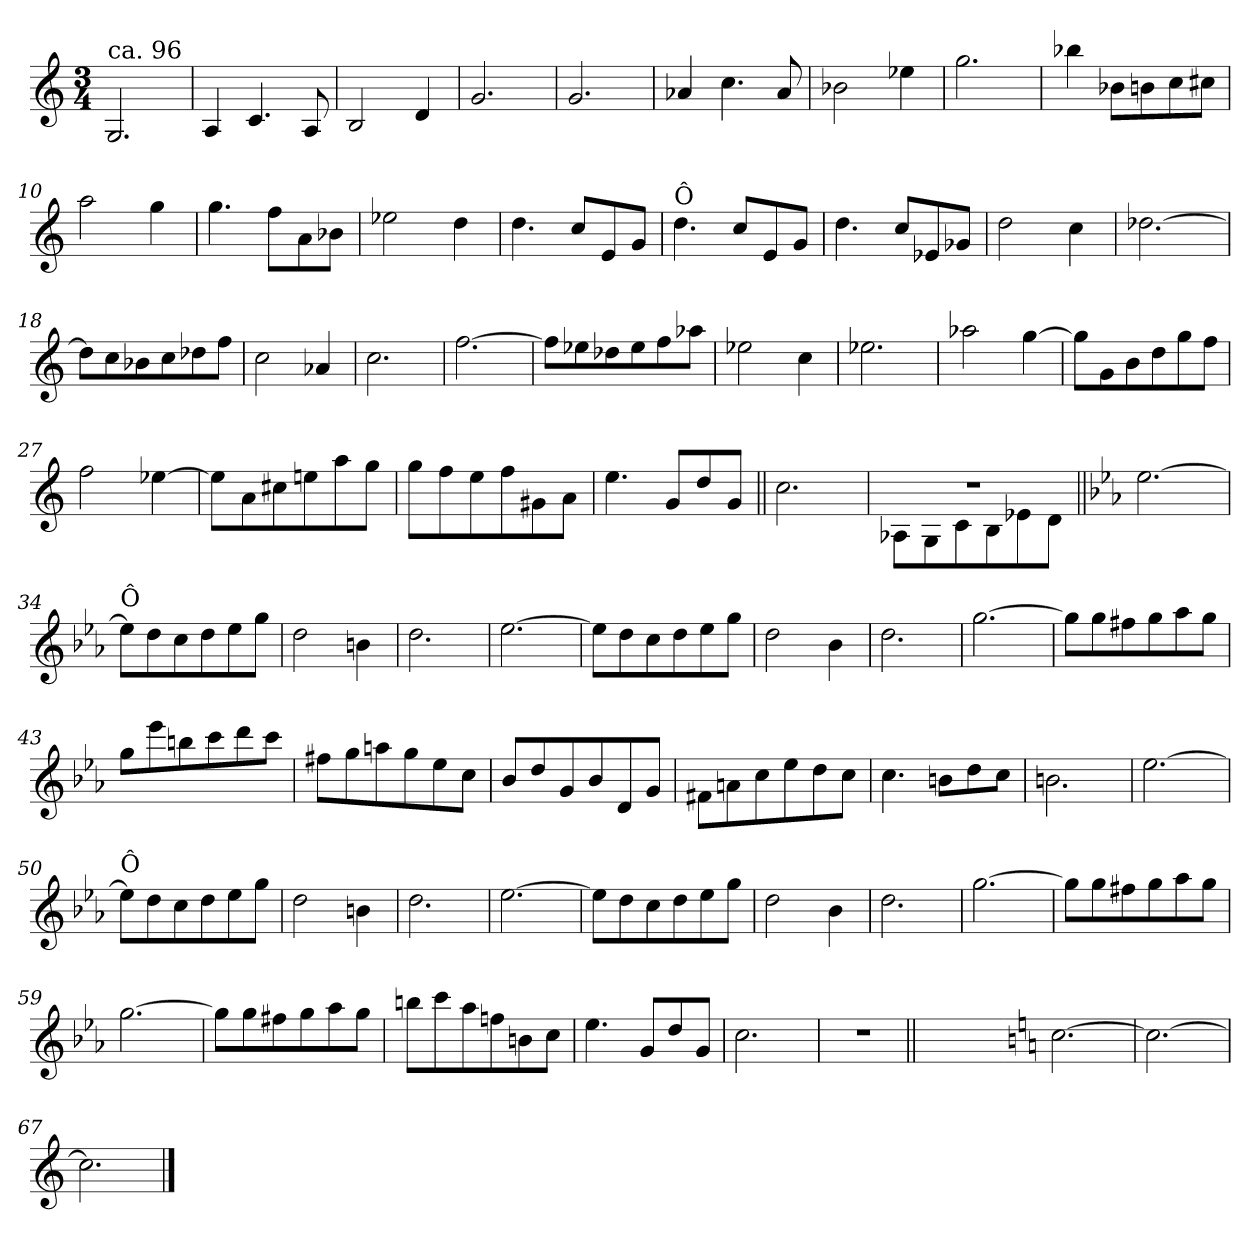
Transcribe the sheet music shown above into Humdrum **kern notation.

**kern
*part1
*staff1
*clefG2
*k[]
*C:
*M3/4
=1
*^
!LO:TX:a:t=ca. 96	!
2.G/	2.ryy
=2	=2
4A/	2.ryy
4.c/	.
8A/	.
=3	=3
2B/	2.ryy
4d/	.
=4	=4
2.g/	2.ryy
=5	=5
2.g/	2.ryy
!!LO:LB:g=z	!!
=6	=6
4a-X/	2.ryy
4.cc\	.
8a-/	.
=7	=7
2b-X\	2.ryy
4ee-X\	.
=8	=8
2.gg\	2.ryy
=9	=9
4bb-X\	2.ryy
8b-X\L	.
8bn\	.
8cc\	.
8cc#X\J	.
=10	=10
2aa\	2.ryy
4gg\	.
!!LO:LB:g=z	!!
=11	=11
4.gg\	2.ryy
8ff\L	.
8a\	.
8b-X\J	.
=12	=12
2ee-X\	2.ryy
4dd\	.
=13	=13
4.dd\	2.ryy
8cc/L	.
8e/	.
8g/J	.
=14	=14
!LO:TX:a:t=Ô	!
4.dd\	2.ryy
8cc/L	.
8e/	.
8g/J	.
=15	=15
4.dd\	2.ryy
8cc/L	.
8e-X/	.
8g-X/J	.
!!LO:LB:g=z	!!
=16	=16
2dd\	2.ryy
4cc\	.
=17	=17
[<2.dd-X\	2.ryy
=18	=18
8dd-\L]	2.ryy
8cc\	.
8b-X\	.
8cc\	.
8dd-X\	.
8ff\J	.
=19	=19
2cc\	2.ryy
4a-X/	.
=20	=20
2.cc\	2.ryy
!!LO:LB:g=z	!!
=21	=21
[<2.ff\	2.ryy
=22	=22
8ff\L]	2.ryy
8ee-X\	.
8dd-X\	.
8ee-\	.
8ff\	.
8aa-X\J	.
=23	=23
2ee-X\	2.ryy
4cc\	.
=24	=24
2.ee-X\	2.ryy
=25	=25
2aa-X\	2.ryy
[<4gg\	.
!!LO:LB:g=z	!!
=26	=26
8gg\L]	2.ryy
8g\	.
8b\	.
8dd\	.
8gg\	.
8ff\J	.
=27	=27
2ff\	2.ryy
[<4ee-X\	.
=28	=28
8ee-\L]	2.ryy
8a\	.
8cc#X\	.
8een\	.
8aa\	.
8gg\J	.
=29	=29
8gg\L	2.ryy
8ff\	.
8ee\	.
8ff\	.
8g#X\	.
8a\J	.
=30	=30
4.ee\	2.ryy
8g/L	.
8dd/	.
8g/J	.
!!LO:LB:g=z	!!
=31||	=31||
2.cc\	2.ryy
=32	=32
*	*^
2.r	8A-X!\L	2.ryy
.	8G!\	.
.	8c!\	.
.	8B!\	.
.	8e-X!\	.
.	8d!\J	.
*v	*v	*v
=33||
*k[b-e-a-]
*E-:
*^
[<2.ee-\	2.ryy
=34	=34
!LO:TX:a:t=Ô	!
8ee-\L]	2.ryy
8dd\	.
8cc\	.
8dd\	.
8ee-\	.
8gg\J	.
=35	=35
2dd\	2.ryy
4bn\	.
!!LO:LB:g=z	!!
=36	=36
2.dd\	2.ryy
=37	=37
[<2.ee-\	2.ryy
=38	=38
8ee-\L]	2.ryy
8dd\	.
8cc\	.
8dd\	.
8ee-\	.
8gg\J	.
=39	=39
2dd\	2.ryy
4b-\	.
=40	=40
2.dd\	2.ryy
!!LO:PB:g=z	!!
=41	=41
[<2.gg\	2.ryy
=42	=42
8gg\L]	2.ryy
8gg\	.
8ff#X\	.
8gg\	.
8aa-\	.
8gg\J	.
=43	=43
8gg\L	2.ryy
8eee-\	.
8bbn\	.
8ccc\	.
8ddd\	.
8ccc\J	.
=44	=44
8ff#X\L	2.ryy
8gg\	.
8aan\	.
8gg\	.
8ee-\	.
8cc\J	.
=45	=45
8b-/L	2.ryy
8dd/	.
8g/	.
8b-/	.
8d/	.
8g/J	.
!!LO:LB:g=z	!!
=46	=46
8f#X\L	2.ryy
8an\	.
8cc\	.
8ee-\	.
8dd\	.
8cc\J	.
=47	=47
4.cc\	2.ryy
8bn\L	.
8dd\	.
8cc\J	.
=48	=48
2.bn\	2.ryy
=49	=49
[<2.ee-\	2.ryy
=50	=50
!LO:TX:a:t=Ô	!
8ee-\L]	2.ryy
8dd\	.
8cc\	.
8dd\	.
8ee-\	.
8gg\J	.
!!LO:LB:g=z	!!
=51	=51
2dd\	2.ryy
4bn\	.
=52	=52
2.dd\	2.ryy
=53	=53
[<2.ee-\	2.ryy
=54	=54
8ee-\L]	2.ryy
8dd\	.
8cc\	.
8dd\	.
8ee-\	.
8gg\J	.
=55	=55
2dd\	2.ryy
4b-\	.
!!LO:LB:g=z	!!
=56	=56
2.dd\	2.ryy
=57	=57
[<2.gg\	2.ryy
=58	=58
8gg\L]	2.ryy
8gg\	.
8ff#X\	.
8gg\	.
8aa-\	.
8gg\J	.
=59	=59
[<2.gg\	2.ryy
=60	=60
8gg\L]	2.ryy
8gg\	.
8ff#X\	.
8gg\	.
8aa-\	.
8gg\J	.
!!LO:LB:g=z	!!
=61	=61
8bbn\L	2.ryy
8ccc\	.
8aa-\	.
8ffn\	.
8bn\	.
8cc\J	.
=62	=62
4.ee-\	2ryy
8g/L	.
8dd/	4ryy
8g/J	.
=63	=63
2.cc\	2.ryy
=64	=64
2.ree	2.ryy
*v	*v
=64X1||
*stria0
2.ryy
!!LO:LB:g=z
=65-
*stria5
*k[]
*C:
*^
[<2.cc\	2.ryy
=66	=66
2.cc\_	2.ryy
=67	=67
2.cc\]	2.ryy
*v	*v
==
*-
